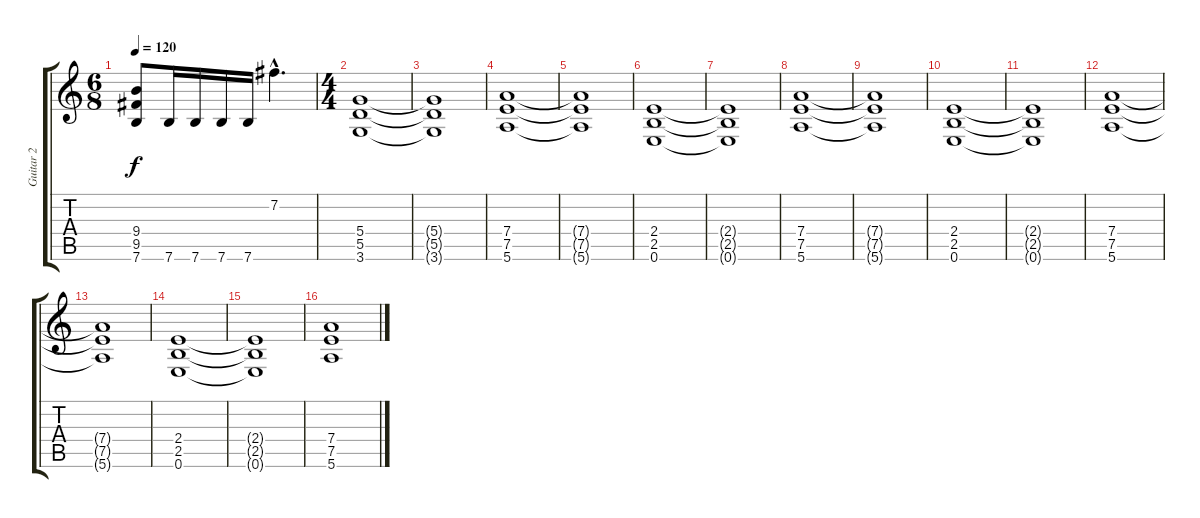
\track ("Guitar 2" "Guitar 2") {instrument distortionguitar}
\staff {score tabs}
\tuning (E4 B3 G3 D3 A2 E2) {hide}
\ts (6 8)
\tempo 120
\clef g2
\ks c
(9.4 9.5 7.6).8{dy f} 7.6.16 7.6.16 7.6.16 7.6.16 7.2{hac}.4{d} |
\ts (4 4)
(5.4 5.5 3.6).1 |
(5.4{t} 5.5{t} 3.6{t}).1 |
(7.4 7.5 5.6).1 |
(7.4{t} 7.5{t} 5.6{t}).1 |
(2.4 2.5 0.6).1 |
(2.4{t} 2.5{t} 0.6{t}).1 |
(7.4 7.5 5.6).1 |
(7.4{t} 7.5{t} 5.6{t}).1 |
(2.4 2.5 0.6).1 |
(2.4{t} 2.5{t} 0.6{t}).1 |
(7.4 7.5 5.6).1 |
(7.4{t} 7.5{t} 5.6{t}).1 |
(2.4 2.5 0.6).1 |
(2.4{t} 2.5{t} 0.6{t}).1 |
(7.4 7.5 5.6).1
